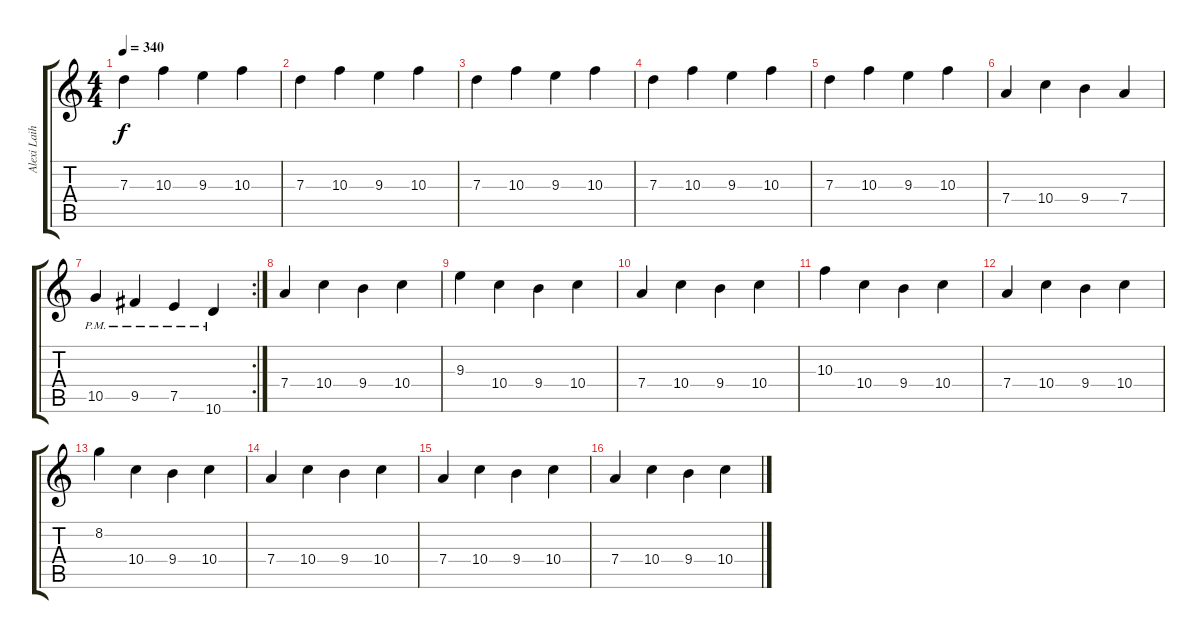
\track ("Alexi Laiho Lead" "Alexi Laih") {instrument overdrivenguitar}
\staff {score tabs}
\tuning (E4 B3 G3 D3 A2 E2) {hide}
\ts (4 4)
\tempo 340
\clef g2
\ks c
7.3.4{dy f} 10.3.4 9.3.4 10.3.4 |
7.3.4 10.3.4 9.3.4 10.3.4 |
7.3.4 10.3.4 9.3.4 10.3.4 |
7.3.4 10.3.4 9.3.4 10.3.4 |
7.3.4 10.3.4 9.3.4 10.3.4 |
7.4.4 10.4.4 9.4.4 7.4.4 |
\rc 2
10.5{pm}.4 9.5{pm}.4 7.5{pm}.4 10.6{pm}.4 |
7.4.4 10.4.4 9.4.4 10.4.4 |
9.3.4 10.4.4 9.4.4 10.4.4 |
7.4.4 10.4.4 9.4.4 10.4.4 |
10.3.4 10.4.4 9.4.4 10.4.4 |
7.4.4 10.4.4 9.4.4 10.4.4 |
8.2.4 10.4.4 9.4.4 10.4.4 |
7.4.4 10.4.4 9.4.4 10.4.4 |
7.4.4 10.4.4 9.4.4 10.4.4 |
7.4.4 10.4.4 9.4.4 10.4.4
